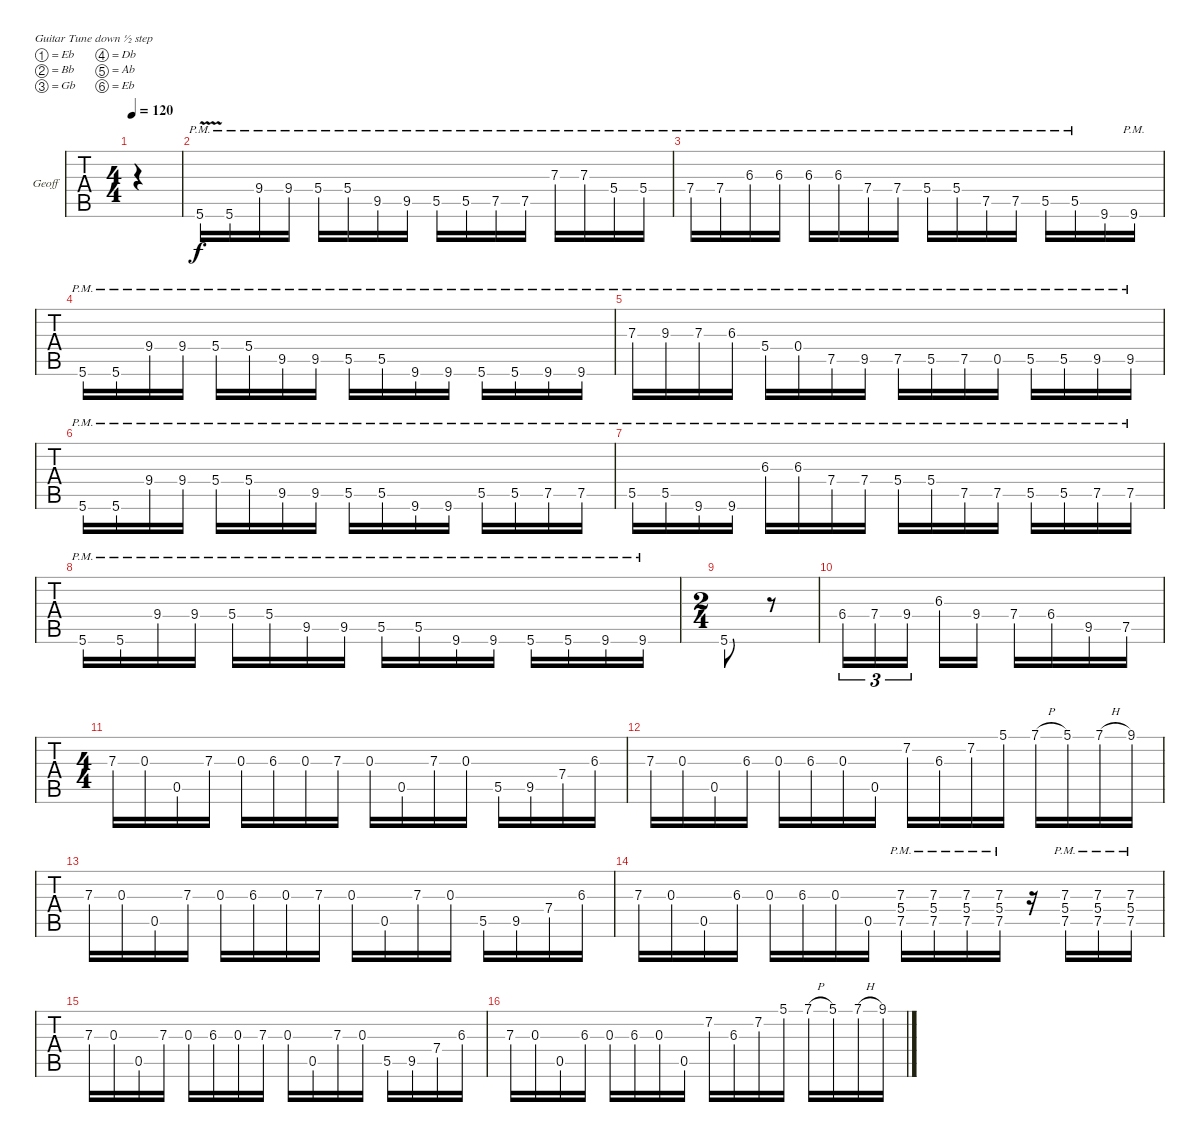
\defaultSystemsLayout 4
\bracketExtendMode groupsimilarinstruments
\firstSystemTrackNameOrientation horizontal
\otherSystemsTrackNameOrientation horizontal
\track ("Geoff" "Geoff") {instrument acousticguitarsteel}
\staff {tabs}
\tuning (Eb4 Bb3 Gb3 Db3 Ab2 Eb2)
\ts (4 4)
\scale
0.245206
\tempo 120
\accidentals auto
\clef g2
\ottava regular
\simile none
\ks c
|
\scale
0.374026 5.6{v pm}.16 5.6{pm}.16 9.4{pm}.16 9.4{pm}.16 5.4{pm}.16 5.4{pm}.16 9.5{pm}.16 9.5{pm}.16 5.5{pm}.16 5.5{pm}.16 7.5{pm}.16 7.5{pm}.16 7.3{pm}.16 7.3{pm}.16 5.4{pm}.16 5.4{pm}.16 |
\scale
0.380069 7.4{pm}.16 7.4{pm}.16 6.3{pm}.16 6.3{pm}.16 6.3{pm}.16 6.3{pm}.16 7.4{pm}.16 7.4{pm}.16 5.4{pm}.16 5.4{pm}.16 7.5{pm}.16 7.5{pm}.16 5.5{pm}.16 5.5{pm}.16 9.6.16 9.6{pm}.16 |
5.6{pm}.16 5.6{pm}.16 9.4{pm}.16 9.4{pm}.16 5.4{pm}.16 5.4{pm}.16 9.5{pm}.16 9.5{pm}.16 5.5{pm}.16 5.5{pm}.16 9.6{pm}.16 9.6{pm}.16 5.6{pm}.16 5.6{pm}.16 9.6{pm}.16 9.6{pm}.16 |
7.3{pm}.16 9.3{pm}.16 7.3{pm}.16 6.3{pm}.16 5.4{pm}.16 0.4{pm}.16 7.5{pm}.16 9.5{pm}.16 7.5{pm}.16 5.5{pm}.16 7.5{pm}.16 0.5{pm}.16 5.5{pm}.16 5.5{pm}.16 9.5{pm}.16 9.5{pm}.16 |
5.6{pm}.16 5.6{pm}.16 9.4{pm}.16 9.4{pm}.16 5.4{pm}.16 5.4{pm}.16 9.5{pm}.16 9.5{pm}.16 5.5{pm}.16 5.5{pm}.16 9.6{pm}.16 9.6{pm}.16 5.5{pm}.16 5.5{pm}.16 7.5{pm}.16 7.5{pm}.16 |
5.5{pm}.16 5.5{pm}.16 9.6{pm}.16 9.6{pm}.16 6.3{pm}.16 6.3{pm}.16 7.4{pm}.16 7.4{pm}.16 5.4{pm}.16 5.4{pm}.16 7.5{pm}.16 7.5{pm}.16 5.5{pm}.16 5.5{pm}.16 7.5{pm}.16 7.5{pm}.16 |
5.6{pm}.16 5.6{pm}.16 9.4{pm}.16 9.4{pm}.16 5.4{pm}.16 5.4{pm}.16 9.5{pm}.16 9.5{pm}.16 5.5{pm}.16 5.5{pm}.16 9.6{pm}.16 9.6{pm}.16 5.6{pm}.16 5.6{pm}.16 9.6{pm}.16 9.6{pm}.16 |
\ts (2 4)
5.6.8 r.8 |
6.4.16{tu (3 2)} 7.4.16{tu (3 2)} 9.4.16{tu (3 2)} 6.3.16 9.4.16 7.4.16 6.4.16 9.5.16 7.5.16 |
\ts (4 4)
7.3.16 0.3.16 0.5.16 7.3.16 0.3.16 6.3.16 0.3.16 7.3.16 0.3.16 0.5.16 7.3.16 0.3.16 5.5.16 9.5.16 7.4.16 6.3.16 |
7.3.16 0.3.16 0.5.16 6.3.16 0.3.16 6.3.16 0.3.16 0.5.16 7.2.16 6.3.16 7.2.16 5.1.16 7.1{h}.16 5.1.16 7.1{h}.16 9.1.16 |
7.3.16 0.3.16 0.5.16 7.3.16 0.3.16 6.3.16 0.3.16 7.3.16 0.3.16 0.5.16 7.3.16 0.3.16 5.5.16 9.5.16 7.4.16 6.3.16 |
7.3.16 0.3.16 0.5.16 6.3.16 0.3.16 6.3.16 0.3.16 0.5.16 (7.5{pm} 5.4{pm} 7.3{pm}).16 (7.5{pm} 5.4{pm} 7.3{pm}).16 (7.5{pm} 5.4{pm} 7.3{pm}).16 (7.5{pm} 5.4{pm} 7.3{pm}).16 r.16 (7.5{pm} 5.4{pm} 7.3{pm}).16 (7.5{pm} 5.4{pm} 7.3{pm}).16 (7.5{pm} 5.4{pm} 7.3{pm}).16 |
7.3.16 0.3.16 0.5.16 7.3.16 0.3.16 6.3.16 0.3.16 7.3.16 0.3.16 0.5.16 7.3.16 0.3.16 5.5.16 9.5.16 7.4.16 6.3.16 |
7.3.16 0.3.16 0.5.16 6.3.16 0.3.16 6.3.16 0.3.16 0.5.16 7.2.16 6.3.16 7.2.16 5.1.16 7.1{h}.16 5.1.16 7.1{h}.16 9.1.16
